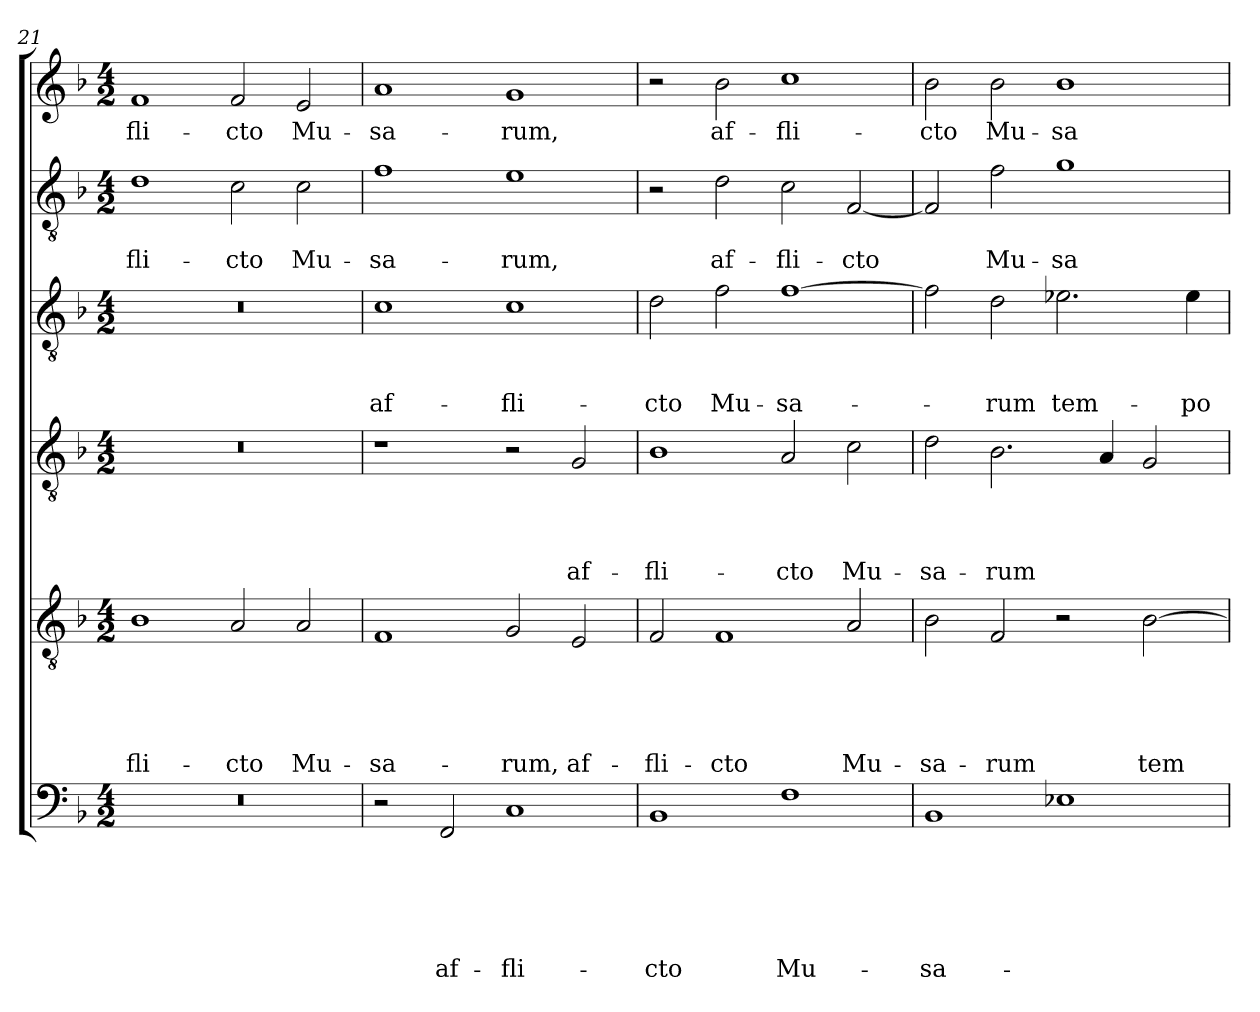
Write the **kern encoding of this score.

**kern	**text	**text	**text	**text	**text	**text	**kern	**text	**text	**text	**text	**text	**kern	**text	**text	**text	**text	**kern	**text	**text	**text	**kern	**text	**text	**kern	**text
*part6	*part6	*part6	*part6	*part6	*part6	*part6	*part5	*part5	*part5	*part5	*part5	*part5	*part4	*part4	*part4	*part4	*part4	*part3	*part3	*part3	*part3	*part2	*part2	*part2	*part1	*part1
*staff6	*staff6	*staff6	*staff6	*staff6	*staff6	*staff6	*staff5	*staff5	*staff5	*staff5	*staff5	*staff5	*staff4	*staff4	*staff4	*staff4	*staff4	*staff3	*staff3	*staff3	*staff3	*staff2	*staff2	*staff2	*staff1	*staff1
*clefF4	*	*	*	*	*	*	*clefGv2	*	*	*	*	*	*clefGv2	*	*	*	*	*clefGv2	*	*	*	*clefGv2	*	*	*clefG2	*
*k[b-]	*	*	*	*	*	*	*k[b-]	*	*	*	*	*	*k[b-]	*	*	*	*	*k[b-]	*	*	*	*k[b-]	*	*	*k[b-]	*
*F:	*	*	*	*	*	*	*F:	*	*	*	*	*	*F:	*	*	*	*	*F:	*	*	*	*F:	*	*	*F:	*
*M4/2	*	*	*	*	*	*	*M4/2	*	*	*	*	*	*M4/2	*	*	*	*	*M4/2	*	*	*	*M4/2	*	*	*M4/2	*
=21	=21	=21	=21	=21	=21	=21	=21	=21	=21	=21	=21	=21	=21	=21	=21	=21	=21	=21	=21	=21	=21	=21	=21	=21	=21	=21
!	!	!	!	!	!	!	!	!	!	!	!	!LO:LY:b	!	!	!	!	!	!	!	!	!	!	!	!LO:LY:b	!	!LO:LY:b
0r	.	.	.	.	.	.	1B-	.	.	.	.	-fli-	0r	.	.	.	.	0r	.	.	.	1d	.	-fli-	1f	-fli-
!	!	!	!	!	!	!	!	!	!	!	!	!LO:LY:b	!	!	!	!	!	!	!	!	!	!	!	!LO:LY:b	!	!LO:LY:b
.	.	.	.	.	.	.	2A/	.	.	.	.	-cto	.	.	.	.	.	.	.	.	.	2c\	.	-cto	2f/	-cto
!	!	!	!	!	!	!	!	!	!	!	!	!LO:LY:b	!	!	!	!	!	!	!	!	!	!	!	!LO:LY:b	!	!LO:LY:b
.	.	.	.	.	.	.	2A/	.	.	.	.	Mu-	.	.	.	.	.	.	.	.	.	2c\	.	Mu-	2e/	Mu-
!!LO:PB:g=z
=22	=22	=22	=22	=22	=22	=22	=22	=22	=22	=22	=22	=22	=22	=22	=22	=22	=22	=22	=22	=22	=22	=22	=22	=22	=22	=22
!	!	!	!	!	!	!	!	!	!	!	!	!LO:LY:b	!	!	!	!	!	!	!	!	!LO:LY:b	!	!	!LO:LY:b	!	!LO:LY:b
2r	.	.	.	.	.	.	1F	.	.	.	.	-sa-	1r	.	.	.	.	1c	.	.	af-	1f	.	-sa-	1a	-sa-
!	!	!	!	!	!	!LO:LY:b	!	!	!	!	!	!	!	!	!	!	!	!	!	!	!	!	!	!	!	!
2FF/	.	.	.	.	.	af-	.	.	.	.	.	.	.	.	.	.	.	.	.	.	.	.	.	.	.	.
!	!	!	!	!	!	!LO:LY:b	!	!	!	!	!	!LO:LY:b	!	!	!	!	!	!	!	!	!LO:LY:b	!	!	!LO:LY:b	!	!LO:LY:b
1C	.	.	.	.	.	-fli-	2G/	.	.	.	.	-rum,	2r	.	.	.	.	1c	.	.	-fli-	1e	.	-rum,	1g	-rum,
!	!	!	!	!	!	!	!	!	!	!	!	!LO:LY:b	!	!	!	!	!LO:LY:b	!	!	!	!	!	!	!	!	!
.	.	.	.	.	.	.	2E/	.	.	.	.	af-	2G/	.	.	.	af-	.	.	.	.	.	.	.	.	.
=23	=23	=23	=23	=23	=23	=23	=23	=23	=23	=23	=23	=23	=23	=23	=23	=23	=23	=23	=23	=23	=23	=23	=23	=23	=23	=23
!	!	!	!	!	!	!LO:LY:b	!	!	!	!	!	!LO:LY:b	!	!	!	!	!LO:LY:b	!	!	!	!LO:LY:b	!	!	!	!	!
1BB-	.	.	.	.	.	-cto	2F/	.	.	.	.	-fli-	1B-	.	.	.	-fli-	2d\	.	.	-cto	2r	.	.	2r	.
!	!	!	!	!	!	!	!	!	!	!	!	!LO:LY:b	!	!	!	!	!	!	!	!	!LO:LY:b	!	!	!LO:LY:b	!	!LO:LY:b
.	.	.	.	.	.	.	1F	.	.	.	.	-cto	.	.	.	.	.	2f\	.	.	Mu-	2d\	.	af-	2b-\	af-
!	!	!	!	!	!	!LO:LY:b	!	!	!	!	!	!	!	!	!	!	!LO:LY:b	!	!	!	!LO:LY:b	!	!	!LO:LY:b	!	!LO:LY:b
1F	.	.	.	.	.	Mu-	.	.	.	.	.	.	2A/	.	.	.	-cto	[1f	.	.	-sa-	2c\	.	-fli-	1cc	-fli-
!	!	!	!	!	!	!	!	!	!	!	!	!LO:LY:b	!	!	!	!	!LO:LY:b	!	!	!	!	!	!	!LO:LY:b	!	!
.	.	.	.	.	.	.	2A/	.	.	.	.	Mu-	2c\	.	.	.	Mu-	.	.	.	.	[2F/	.	-cto	.	.
=24	=24	=24	=24	=24	=24	=24	=24	=24	=24	=24	=24	=24	=24	=24	=24	=24	=24	=24	=24	=24	=24	=24	=24	=24	=24	=24
!	!	!	!	!	!	!LO:LY:b	!	!	!	!	!	!LO:LY:b	!	!	!	!	!LO:LY:b	!	!	!	!	!	!	!	!	!LO:LY:b
1BB-	.	.	.	.	.	-sa-	2B-\	.	.	.	.	-sa-	2d\	.	.	.	-sa-	2f\]	.	.	.	2F/]	.	.	2b-\	-cto
!	!	!	!	!	!	!	!	!	!	!	!	!LO:LY:b	!	!	!	!	!LO:LY:b	!	!	!	!LO:LY:b	!	!	!LO:LY:b	!	!LO:LY:b
.	.	.	.	.	.	.	2F/	.	.	.	.	-rum	2.B-\	.	.	.	-rum	2d\	.	.	-rum	2f\	.	Mu-	2b-\	Mu-
!	!	!	!	!	!	!	!	!	!	!	!	!	!	!	!	!	!	!	!	!	!LO:LY:b	!	!	!LO:LY:b	!	!LO:LY:b
1E-X	.	.	.	.	.	.	2r	.	.	.	.	.	.	.	.	.	.	2.e-X\	.	.	tem-	1g	.	-sa-	1b-	-sa-
.	.	.	.	.	.	.	.	.	.	.	.	.	4A/	.	.	.	.	.	.	.	.	.	.	.	.	.
!	!	!	!	!	!	!	!	!	!	!	!	!LO:LY:b	!	!	!	!	!	!	!	!	!	!	!	!	!	!
.	.	.	.	.	.	.	[2B-\	.	.	.	.	tem-	2G/	.	.	.	.	.	.	.	.	.	.	.	.	.
!	!	!	!	!	!	!	!	!	!	!	!	!	!	!	!	!	!	!	!	!	!LO:LY:b	!	!	!	!	!
.	.	.	.	.	.	.	.	.	.	.	.	.	.	.	.	.	.	4e-\	.	.	-po-	.	.	.	.	.
=	=	=	=	=	=	=	=	=	=	=	=	=	=	=	=	=	=	=	=	=	=	=	=	=	=	=
*-	*-	*-	*-	*-	*-	*-	*-	*-	*-	*-	*-	*-	*-	*-	*-	*-	*-	*-	*-	*-	*-	*-	*-	*-	*-	*-
